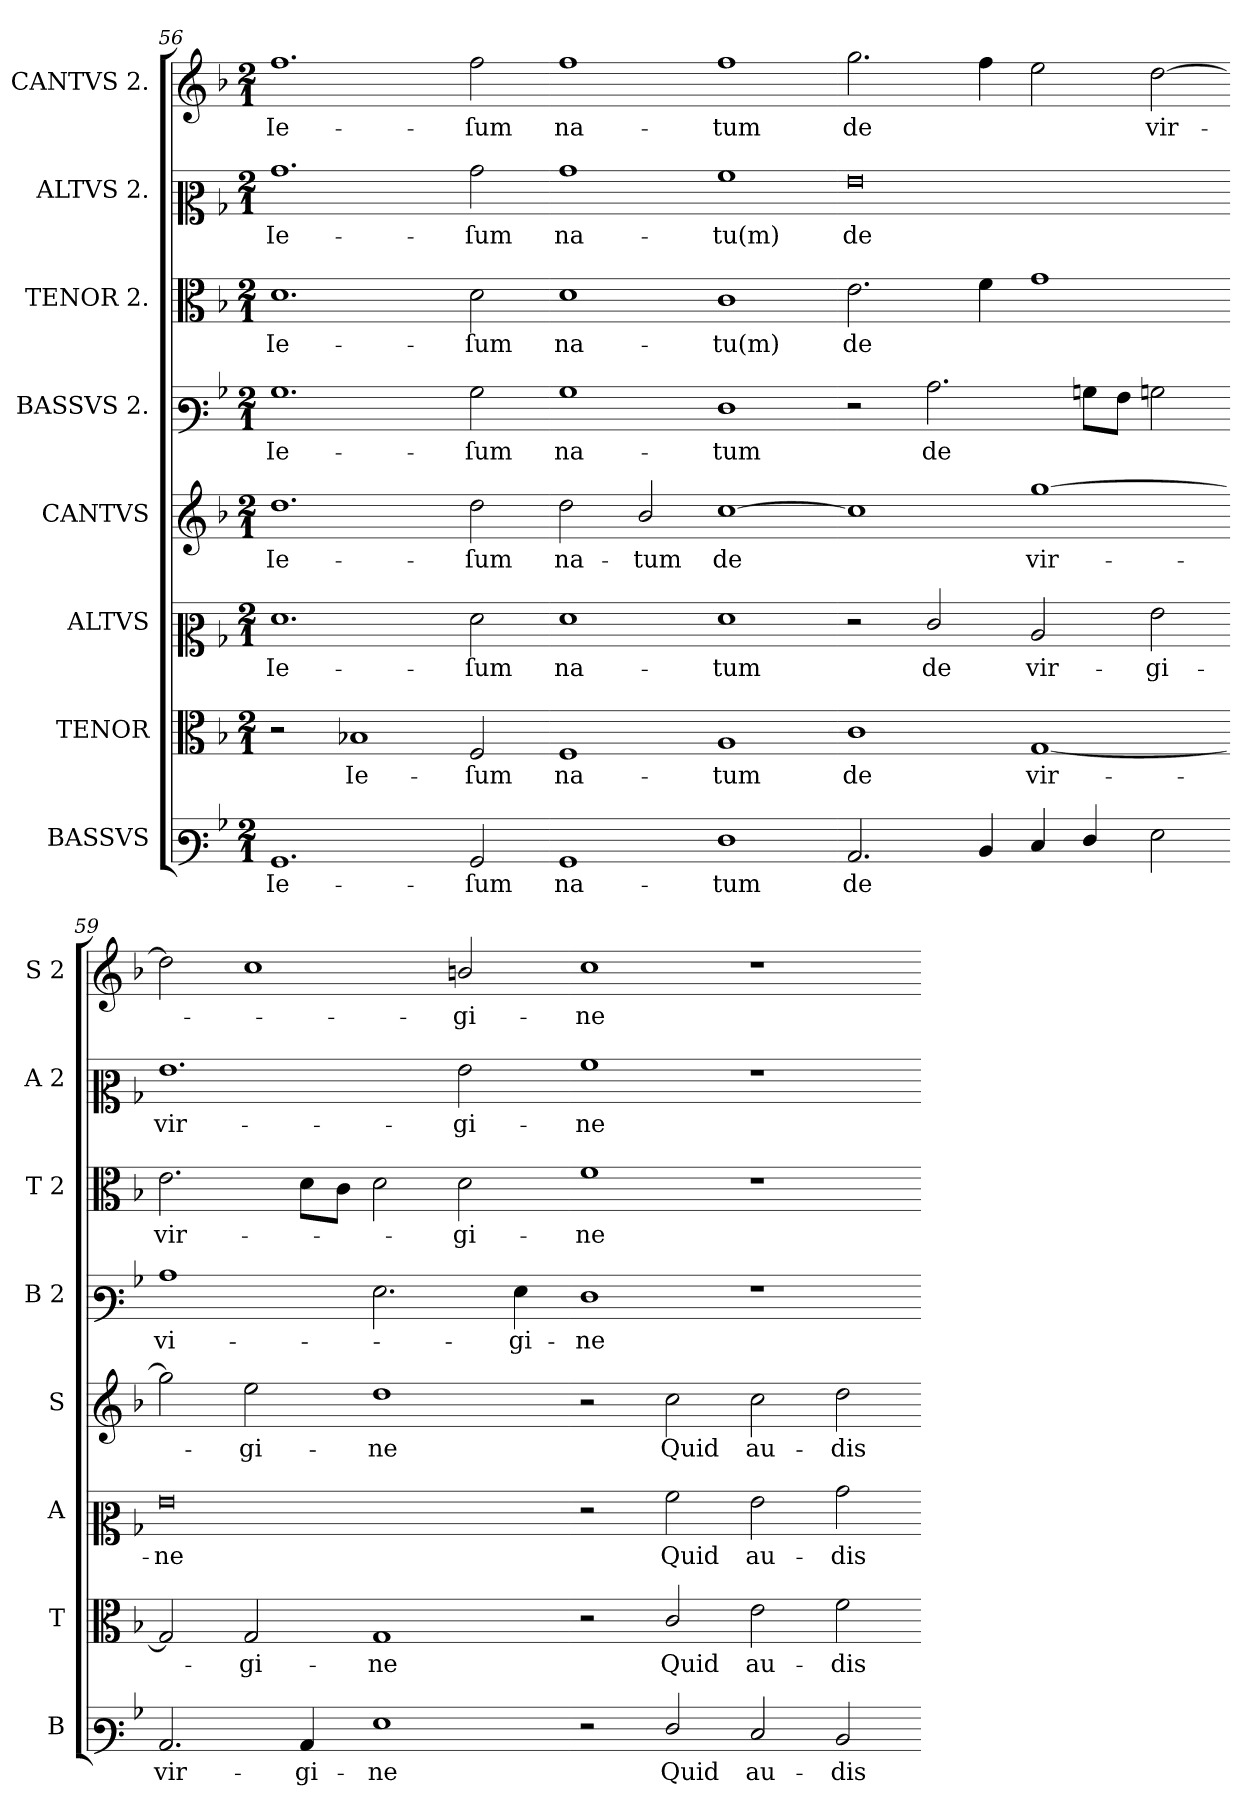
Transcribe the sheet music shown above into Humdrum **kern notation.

**kern	**text	**kern	**text	**kern	**text	**kern	**text	**kern	**text	**kern	**text	**kern	**text	**kern	**text
*part8	*part8	*part7	*part7	*part6	*part6	*part5	*part5	*part4	*part4	*part3	*part3	*part2	*part2	*part1	*part1
*staff8	*staff8	*staff7	*staff7	*staff6	*staff6	*staff5	*staff5	*staff4	*staff4	*staff3	*staff3	*staff2	*staff2	*staff1	*staff1
*I"BASSVS	*	*I"TENOR	*	*I"ALTVS	*	*I"CANTVS	*	*I"BASSVS 2.	*	*I"TENOR 2.	*	*I"ALTVS 2.	*	*I"CANTVS 2.	*
*I'B	*	*I'T	*	*I'A	*	*I'S	*	*I'B 2	*	*I'T 2	*	*I'A 2	*	*I'S 2	*
*clefF3	*	*clefC3	*	*clefC2	*	*clefG2	*	*clefF3	*	*clefC3	*	*clefC2	*	*clefG2	*
*k[b-]	*	*k[b-]	*	*k[b-]	*	*k[b-]	*	*k[b-]	*	*k[b-]	*	*k[b-]	*	*k[b-]	*
*F:ion	*	*F:ion	*	*F:ion	*	*F:ion	*	*F:ion	*	*F:ion	*	*F:ion	*	*F:ion	*
*M2/1	*	*M2/1	*	*M2/1	*	*M2/1	*	*M2/1	*	*M2/1	*	*M2/1	*	*M2/1	*
=56	=56	=56	=56	=56	=56	=56	=56	=56	=56	=56	=56	=56	=56	=56	=56
!	!LO:LY:i	!	!	!	!LO:LY:i	!	!LO:LY:i	!	!	!	!	!	!	!	!
1.BB-	Ie-	2r	.	1.f	Ie-	1.dd	Ie-	1.B-	Ie-	1.d	Ie-	1.b-	Ie-	1.ff	Ie-
!	!	!	!LO:LY:i	!	!	!	!	!	!	!	!	!	!	!	!
.	.	1B-X	Ie-	.	.	.	.	.	.	.	.	.	.	.	.
!	!LO:LY:i	!	!LO:LY:i	!	!LO:LY:i	!	!LO:LY:i	!	!	!	!	!	!	!	!
2BB-/	-ſum	2F/	-ſum	2f\	-ſum	2dd\	-ſum	2B-\	-ſum	2d\	-ſum	2b-\	-ſum	2ff\	-ſum
=57-	=57-	=57-	=57-	=57-	=57-	=57-	=57-	=57-	=57-	=57-	=57-	=57-	=57-	=57-	=57-
!	!LO:LY:i	!	!LO:LY:i	!	!LO:LY:i	!	!LO:LY:i	!	!	!	!	!	!	!	!
1BB-	na-	1F	na-	1f	na-	2dd\	na-	1B-	na-	1d	na-	1b-	na-	1ff	na-
!	!	!	!	!	!	!	!LO:LY:i	!	!	!	!	!	!	!	!
.	.	.	.	.	.	2b-/	-tum	.	.	.	.	.	.	.	.
!	!LO:LY:i	!	!LO:LY:i	!	!LO:LY:i	!	!	!	!	!	!	!	!	!	!
1F	-tum	1A	-tum	1f	-tum	[1cc	de	1F	-tum	1c	-tu(m)	1a	-tu(m)	1ff	-tum
=58-	=58-	=58-	=58-	=58-	=58-	=58-	=58-	=58-	=58-	=58-	=58-	=58-	=58-	=58-	=58-
2.C/	de	1c	de	2r	.	1cc]	.	2r	.	2.e\	de	0g	de	2.gg\	de
.	.	.	.	2e/	de	.	.	2.c\	de	.	.	.	.	.	.
4D/	.	.	.	.	.	.	.	.	.	4f\	.	.	.	4ff\	.
4E/	.	[1G	vir-	2c/	vir-	[1gg	vir-	.	.	1g	.	.	.	2ee\	.
4F/	.	.	.	.	.	.	.	8Bn\L	.	.	.	.	.	.	.
.	.	.	.	.	.	.	.	8A\J	.	.	.	.	.	.	.
2G\	.	.	.	2g\	-gi-	.	.	2Bn\	.	.	.	.	.	[2dd\	vir-
=59-	=59-	=59-	=59-	=59-	=59-	=59-	=59-	=59-	=59-	=59-	=59-	=59-	=59-	=59-	=59-
2.C/	vir-	2G]	.	0g	-ne	2gg]	.	1c	vi-	2.e\	vir-	1.g	vir-	2dd\]	.
.	.	2G/	-gi-	.	.	2ee\	-gi-	.	.	.	.	.	.	1cc	.
4C/	-gi-	.	.	.	.	.	.	.	.	8d\L	.	.	.	.	.
.	.	.	.	.	.	.	.	.	.	8c\J	.	.	.	.	.
1G	-ne	1G	-ne	.	.	1dd	-ne	2.G\	.	2d\	.	.	.	.	.
.	.	.	.	.	.	.	.	.	.	2d\	-gi-	2g\	-gi-	2bn/	-gi-
.	.	.	.	.	.	.	.	4G\	-gi-	.	.	.	.	.	.
=60-	=60-	=60-	=60-	=60-	=60-	=60-	=60-	=60-	=60-	=60-	=60-	=60-	=60-	=60-	=60-
2r	.	2r	.	2r	.	2r	.	1F	-ne	1f	-ne	1a	-ne	1cc	-ne
2F/	Quid	2c/	Quid	2a\	Quid	2cc\	Quid	.	.	.	.	.	.	.	.
2E/	au-	2e\	au-	2g\	au-	2cc\	au-	1r	.	1r	.	1r	.	1r	.
2D/	-dis	2f\	-dis	2b-\	-dis	2dd\	-dis	.	.	.	.	.	.	.	.
=-	=-	=-	=-	=-	=-	=-	=-	=-	=-	=-	=-	=-	=-	=-	=-
*-	*-	*-	*-	*-	*-	*-	*-	*-	*-	*-	*-	*-	*-	*-	*-
